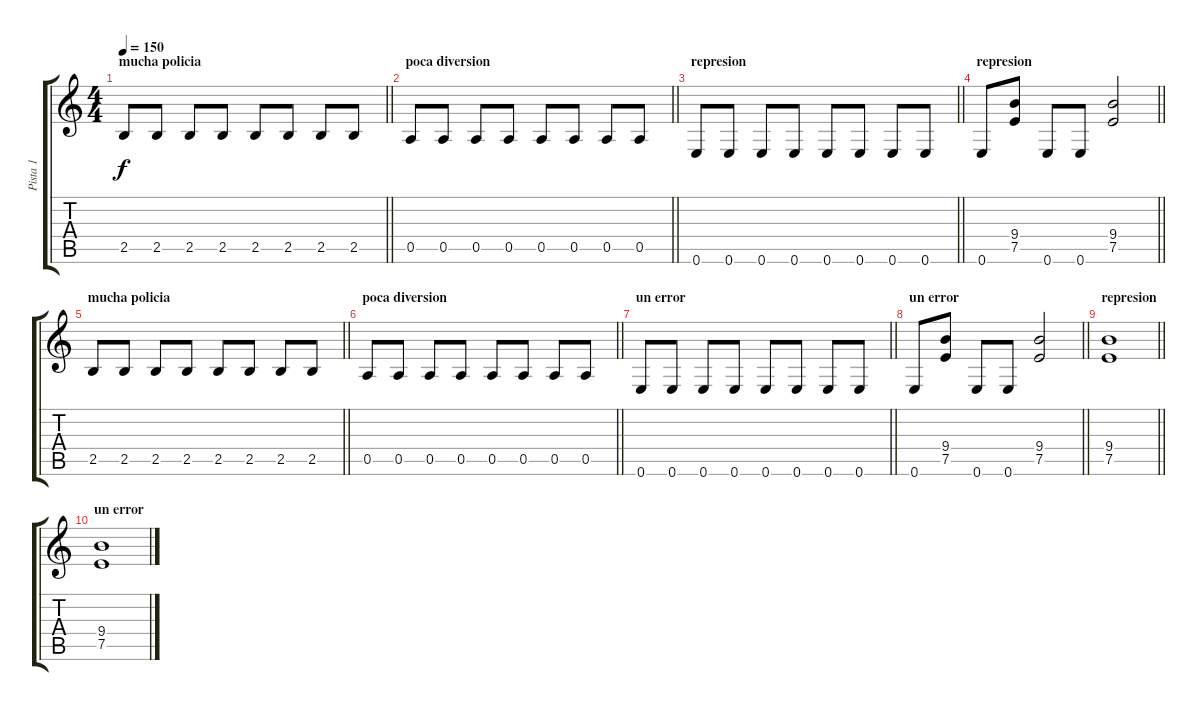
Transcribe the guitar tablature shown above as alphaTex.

\track ("Pista 1" "Pista 1") {instrument overdrivenguitar}
\staff {score tabs}
\tuning (E4 B3 G3 D3 A2 E2) {hide}
\ts (4 4)
\section ("" "mucha policia")
\tempo 150
\clef g2
\barLineRight lightlight
\ks c
2.5.8{dy f} 2.5.8 2.5.8 2.5.8 2.5.8 2.5.8 2.5.8 2.5.8 |
\section ("" "poca diversion")
\barLineRight lightlight
0.5.8 0.5.8 0.5.8 0.5.8 0.5.8 0.5.8 0.5.8 0.5.8 |
\section ("" "represion")
\barLineRight lightlight
0.6.8 0.6.8 0.6.8 0.6.8 0.6.8 0.6.8 0.6.8 0.6.8 |
\section ("" "represion")
\barLineRight lightlight
0.6.8 (9.4 7.5).8 0.6.8 0.6.8 (9.4 7.5).2 |
\section ("" "mucha policia")
\barLineRight lightlight
2.5.8 2.5.8 2.5.8 2.5.8 2.5.8 2.5.8 2.5.8 2.5.8 |
\section ("" "poca diversion")
\barLineRight lightlight
0.5.8 0.5.8 0.5.8 0.5.8 0.5.8 0.5.8 0.5.8 0.5.8 |
\section ("" "un error")
\barLineRight lightlight
0.6.8 0.6.8 0.6.8 0.6.8 0.6.8 0.6.8 0.6.8 0.6.8 |
\section ("" "un error")
\barLineRight lightlight
0.6.8 (9.4 7.5).8 0.6.8 0.6.8 (9.4 7.5).2 |
\section ("" "represion")
\barLineRight lightlight
(9.4 7.5).1 |
\section ("" "un error")
(9.4 7.5).1
